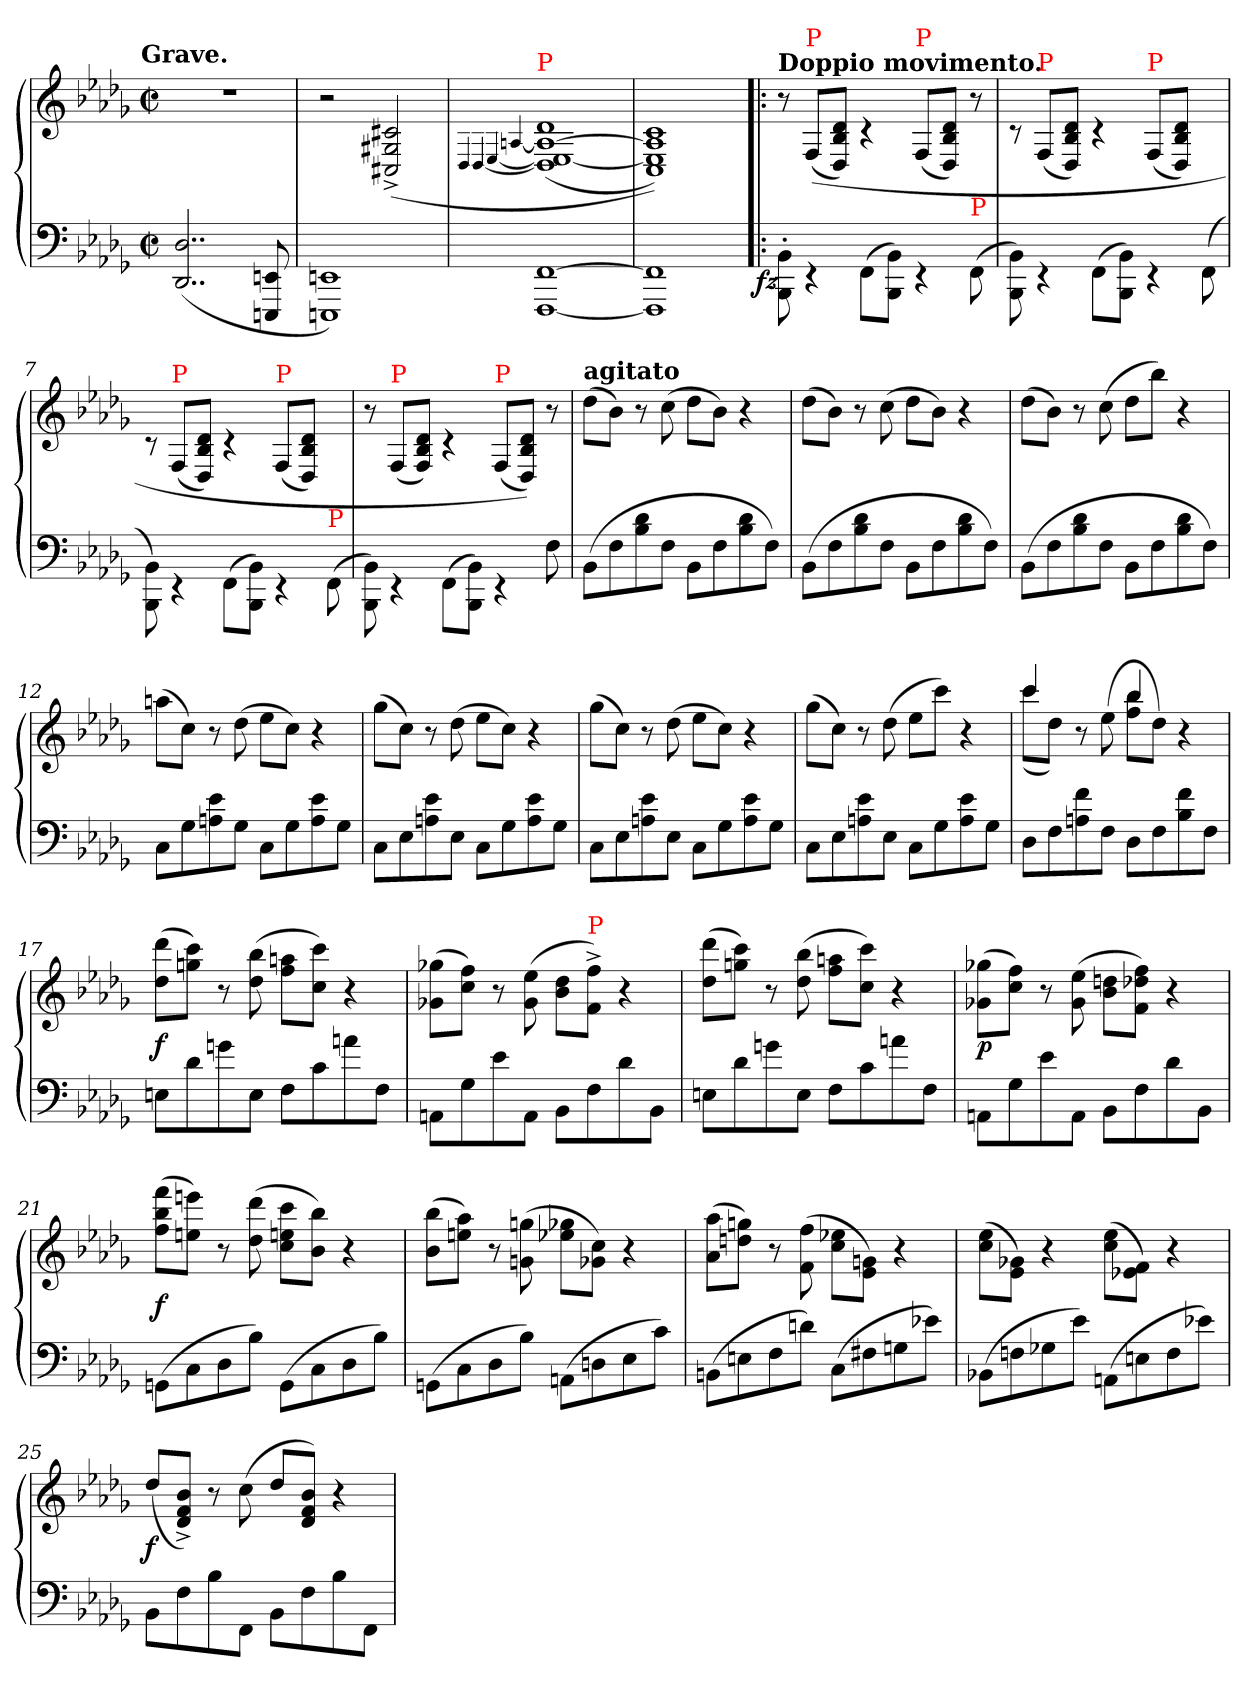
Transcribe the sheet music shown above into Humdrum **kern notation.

**kern	**kern	**dynam
*part1	*part1	*part1
*staff2	*staff1	*staff1/2
*clefF4	*clefG2	*
*k[b-e-a-d-g-]	*k[b-e-a-d-g-]	*
*b-:	*b-:	*
!!LO:TX:omd:t=Grave.
*M2/2	*M2/2	*
*met(c|)	*met(c|)	*
*MM70	*MM70	*
=1	=1	=1
(>2..D-/ 2..DD-/	1r	.
8EEn/ 8EEEn/	.	.
=2	=2	=2
1EEn 1EEEn)	2r	.
.	(>2c#X^>/ 2G#X^>/ 2C#X^>/	.
=3	=3	=3
.	4qqD-/	.
.	[4qqD-/	.
.	[4qqE-/	.
.	[4qqAn/	.
!	!LO:TX:a:color=red:t=P	!
[1FF\ [1FFF\	(>1d-/ 1A_/ 1E-_/ 1D-]/	.
=4	=4	=4
1FF]\ 1FFF]\	1c/ 1An]/ 1E-]/ 1C/))	.
=5!|:	=5!|:	=5!|:
!	!LO:TX:a:B:t=Doppio movimento.	!
!	!	!LO:DY:b=2:rj
8BB-'>\ 8BBB-'>\	8r	fz
!	!LO:TX:a:color=red:t=P	!
4rEE	(<(>8F/L	.
.	8d-/ 8B-/ 8D-/J)	.
(>8FF\L	4rc	.
8BB- 8BBB-J)	.	.
!	!LO:TX:a:color=red:t=P	!
4rEE	(<8F/L	.
.	8d-/ 8B-/ 8D-/J)	.
!LO:TX:a:color=red:t=P	!	!
(>8FF\	8r	.
=6	=6	=6
8BB-\ 8BBB-\)	8rc	.
!	!LO:TX:a:color=red:t=P	!
4rEE	(<8F/L	.
.	8d-/ 8B-/ 8D-/J)	.
(>8FF\L	4rc	.
8BB- 8BBB-J)	.	.
!	!LO:TX:a:color=red:t=P	!
4rEE	(<8F/L	.
.	8d-/ 8B-/ 8D-/J)	.
(<8FF\	8ryy	.
=7	=7	=7
8BB-\ 8BBB-\)	8rc	.
!	!LO:TX:a:color=red:t=P	!
4rEE	(<8F/L	.
.	8d-/ 8B-/ 8D-/J)	.
(>8FF\L	4rc	.
8BB- 8BBB-J)	.	.
!	!LO:TX:a:color=red:t=P	!
4rEE	(<8F/L	.
.	8d-/ 8B-/ 8D-/J)	.
!LO:TX:a:color=red:t=P	!	!
(>8FF\	8ryy	.
=8	=8	=8
8BB-\ 8BBB-\)	8r	.
!	!LO:TX:a:color=red:t=P	!
4rEE	(<8F/L	.
.	8d-/ 8B-/ 8F/J)	.
(>8FF\L	4rc	.
8BB- 8BBB-J)	.	.
!	!LO:TX:a:color=red:t=P	!
4rEE	(<8F/L	.
.	8d-/ 8B-/ 8D-/J))	.
8F\	8r	.
=9	=9	=9
!	!LO:TX:a:B:t=agitato	!
(>8BB-\L	(>8dd-\L	.
8F	8b-J)	.
8d- 8B-	8r	.
8FJ	(>8cc	.
8BB-\L	8dd-\L	.
8F	8b-J)	.
8d- 8B-	4r	.
8FJ)	.	.
=10	=10	=10
(>8BB-\L	(>8dd-\L	.
8F	8b-J)	.
8d- 8B-	8r	.
8FJ	(>8cc	.
8BB-\L	8dd-\L	.
8F	8b-J)	.
8d- 8B-	4r	.
8FJ)	.	.
=11	=11	=11
(>8BB-\L	(>8dd-\L	.
8F	8b-J)	.
8d- 8B-	8r	.
8FJ	(>8cc	.
8BB-\L	8dd-\L	.
8F	8bb-J)	.
8d- 8B-	4r	.
8FJ)	.	.
=12	=12	=12
8C\L	(>8aan\L	.
8G-	8ccJ)	.
8e- 8An	8r	.
8G-J	(>8dd-	.
8C\L	8ee-\L	.
8G-	8ccJ)	.
8e- 8A	4r	.
8G-J	.	.
=13	=13	=13
8C\L	(>8gg-\L	.
8E-	8ccJ)	.
8e- 8An	8r	.
8E-J	(>8dd-	.
8C\L	8ee-\L	.
8G-	8ccJ)	.
8e- 8A	4r	.
8G-J	.	.
=14	=14	=14
8C\L	(>8gg-\L	.
8E-	8ccJ)	.
8e- 8An	8r	.
8E-J	(>8dd-	.
8C\L	8ee-\L	.
8G-	8ccJ)	.
8e- 8A	4r	.
8G-J	.	.
=15	=15	=15
8C\L	(>8gg-\L	.
8E-	8ccJ)	.
8e- 8An	8r	.
8E-J	(>8dd-	.
8C\L	8ee-\L	.
8G-	8cccJ)	.
8e- 8A	4r	.
8G-J	.	.
=16	=16	=16
*	*^	*
8D-\L	4ccc/	(>8ccc\L	.
8F	.	8dd-J)	.
8f 8An	4ryy	8r	.
8FJ	.	(>8ee-	.
8D-\L	4bb-/	8bb-\ 8ff\L	.
8F	.	8dd-J)	.
8f 8B-	4ryy	4r	.
8FJ	.	.	.
*	*v	*v	*
=17	=17	=17
8En\L	(>8ddd-\ 8dd-\L	f
8d-	8ccc 8ggnJ)	.
8gn	8r	.
8EJ	(>8bb- 8dd-	.
8F\L	8aan\ 8ff\L	.
8c	8ccc 8ccJ)	.
8an	4r	.
8FJ	.	.
=18	=18	=18
8AAn\L	(>8gg-X 8g-XL	.
8G-	8ff 8ccJ)	.
8e-	8r	.
8AAJ	(>8ee-\ 8g-\	.
8BB-\L	8dd-\ 8b-\L	.
!	!LO:TX:a:color=red:t=P	!
8F	8ff^> 8f^>J)	.
8d-	4r	.
8BB-J	.	.
=19	=19	=19
8En\L	(>8ddd-\ 8dd-\L	.
8d-	8ccc 8ggnJ)	.
8gn	8r	.
8EJ	(>8bb- 8dd-	.
8F\L	8aan\ 8ff\L	.
8c	8ccc 8ccJ)	.
8an	4r	.
8FJ	.	.
=20	=20	=20
8AAn\L	(>8gg-X\ 8g-X\L	p
8G-	8ff 8ccJ)	.
8e-	8r	.
8AAJ	(>8ee-\ 8g-\	.
8BB-\L	8ddn\ 8b-\L	.
8F	8ff 8dd-X 8fJ)	.
8d-	4r	.
8BB-J	.	.
=21	=21	=21
(>8GGn\L	(>8fff\ 8bb-\ 8ff\L	f
8C	8eeen 8eenJ)	.
8D-	8r	.
8B-J)	(>8ddd-\ 8dd-\	.
(>8GG\L	8ccc\ 8een\ 8cc\L	.
8C	8bb- 8b-J)	.
8D-	4r	.
8B-J)	.	.
=22	=22	=22
(>8GGn\L	(>8bb-\ 8b-\L	.
8C	8aa- 8eenJ)	.
8D-	8r	.
8B-J)	(>8ggn 8gn	.
(>8AAn\L	8gg-X\ 8ee-X\L	.
8Dn	8cc 8g-XJ)	.
8E-	4r	.
8cJ)	.	.
=23	=23	=23
(>8BBn\L	(>8aa-\ 8a-\L	.
8En	8ggn 8ddJ)	.
8F	8r	.
8dnJ)	(>8ff\ 8f\	.
(>8C\L	8ee-X\ 8cc\L	.
8F#X	8gn 8e-J)	.
8Gn	4r	.
8e-XJ)	.	.
=24	=24	=24
(>8BB-X\L	(>8ee-\ 8cc\L	.
8Fn	8g-X 8e-J)	.
8G-X	4r	.
8e-J)	.	.
(>8AAn\L	(>8ee-\ 8cc\L	.
8En	8f 8e-XJ)	.
8F	4r	.
8e-XJ)	.	.
=25	=25	=25
8BB-\L	(<8dd-/L	f
8F	8b-^> 8f^> 8d-^>J)	.
8B-	8r	.
8FFJ	(>8cc\	.
8BB-\L	8dd-/L	.
8F	8b- 8f 8d-J)	.
8B-	4r	.
8FFJ	.	.
=	=	=
*-	*-	*-
